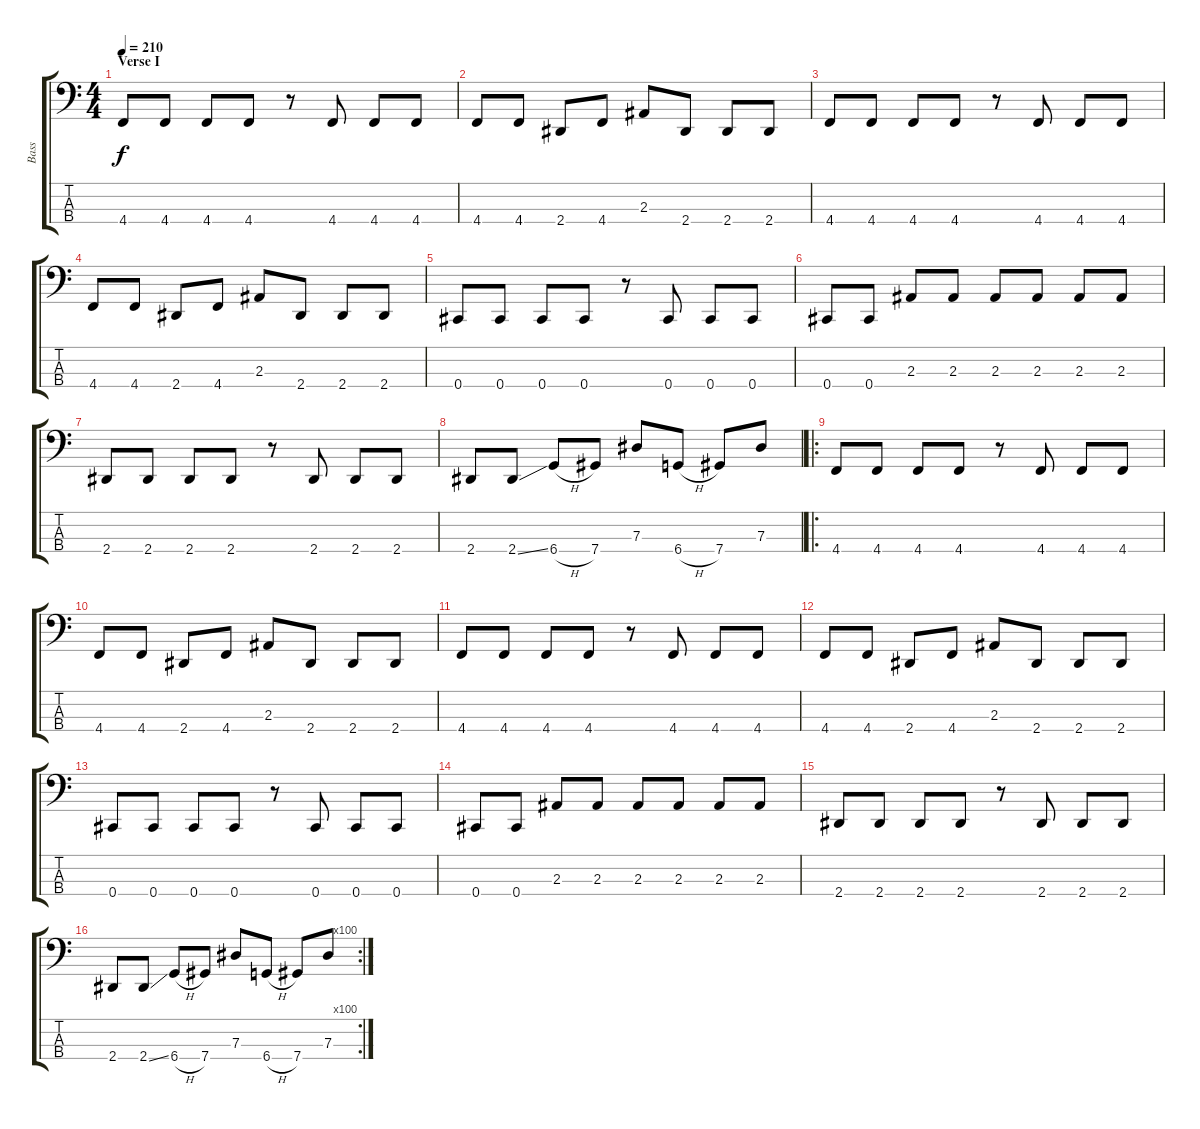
\track ("Bass" "Bass") {instrument electricbassfinger}
\staff {score tabs}
\tuning (Gb2 Db2 Ab1 Db1) {hide}
\ts (4 4)
\section ("" "Verse I")
\tempo 210
\clef f4
\ks c
4.4.8{dy f} 4.4.8 4.4.8 4.4.8 r.8 4.4.8 4.4.8 4.4.8 |
4.4.8 4.4.8 2.4.8 4.4.8 2.3.8 2.4.8 2.4.8 2.4.8 |
4.4.8 4.4.8 4.4.8 4.4.8 r.8 4.4.8 4.4.8 4.4.8 |
4.4.8 4.4.8 2.4.8 4.4.8 2.3.8 2.4.8 2.4.8 2.4.8 |
0.4.8 0.4.8 0.4.8 0.4.8 r.8 0.4.8 0.4.8 0.4.8 |
0.4.8 0.4.8 2.3.8 2.3.8 2.3.8 2.3.8 2.3.8 2.3.8 |
2.4.8 2.4.8 2.4.8 2.4.8 r.8 2.4.8 2.4.8 2.4.8 |
2.4.8 2.4{ss}.8 6.4{h}.8 7.4.8 7.3.8 6.4{h}.8 7.4.8 7.3.8 |
\ro
4.4.8 4.4.8 4.4.8 4.4.8 r.8 4.4.8 4.4.8 4.4.8 |
4.4.8 4.4.8 2.4.8 4.4.8 2.3.8 2.4.8 2.4.8 2.4.8 |
4.4.8 4.4.8 4.4.8 4.4.8 r.8 4.4.8 4.4.8 4.4.8 |
4.4.8 4.4.8 2.4.8 4.4.8 2.3.8 2.4.8 2.4.8 2.4.8 |
0.4.8 0.4.8 0.4.8 0.4.8 r.8 0.4.8 0.4.8 0.4.8 |
0.4.8 0.4.8 2.3.8 2.3.8 2.3.8 2.3.8 2.3.8 2.3.8 |
2.4.8 2.4.8 2.4.8 2.4.8 r.8 2.4.8 2.4.8 2.4.8 |
\rc 100
2.4.8 2.4{ss}.8 6.4{h}.8 7.4.8 7.3.8 6.4{h}.8 7.4.8 7.3.8
